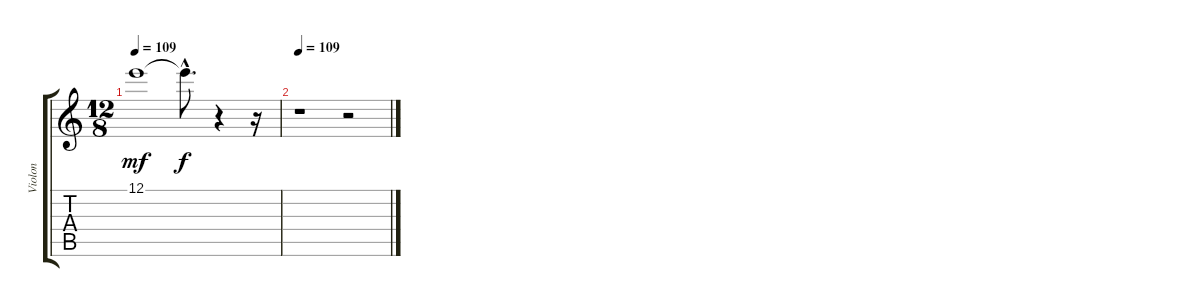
\track ("Violon" "Violon") {instrument contrabass}
\staff {score tabs}
\tuning (E4 B3 G3 D3 A2 E2) {hide}
\ts (12 8)
\tempo 109
\clef g2
\ks c
12.1.1{dy mf} 12.1{hac t}.8{d dy f} r.4 r.16 |
\tempo 109
r.1 r.2
